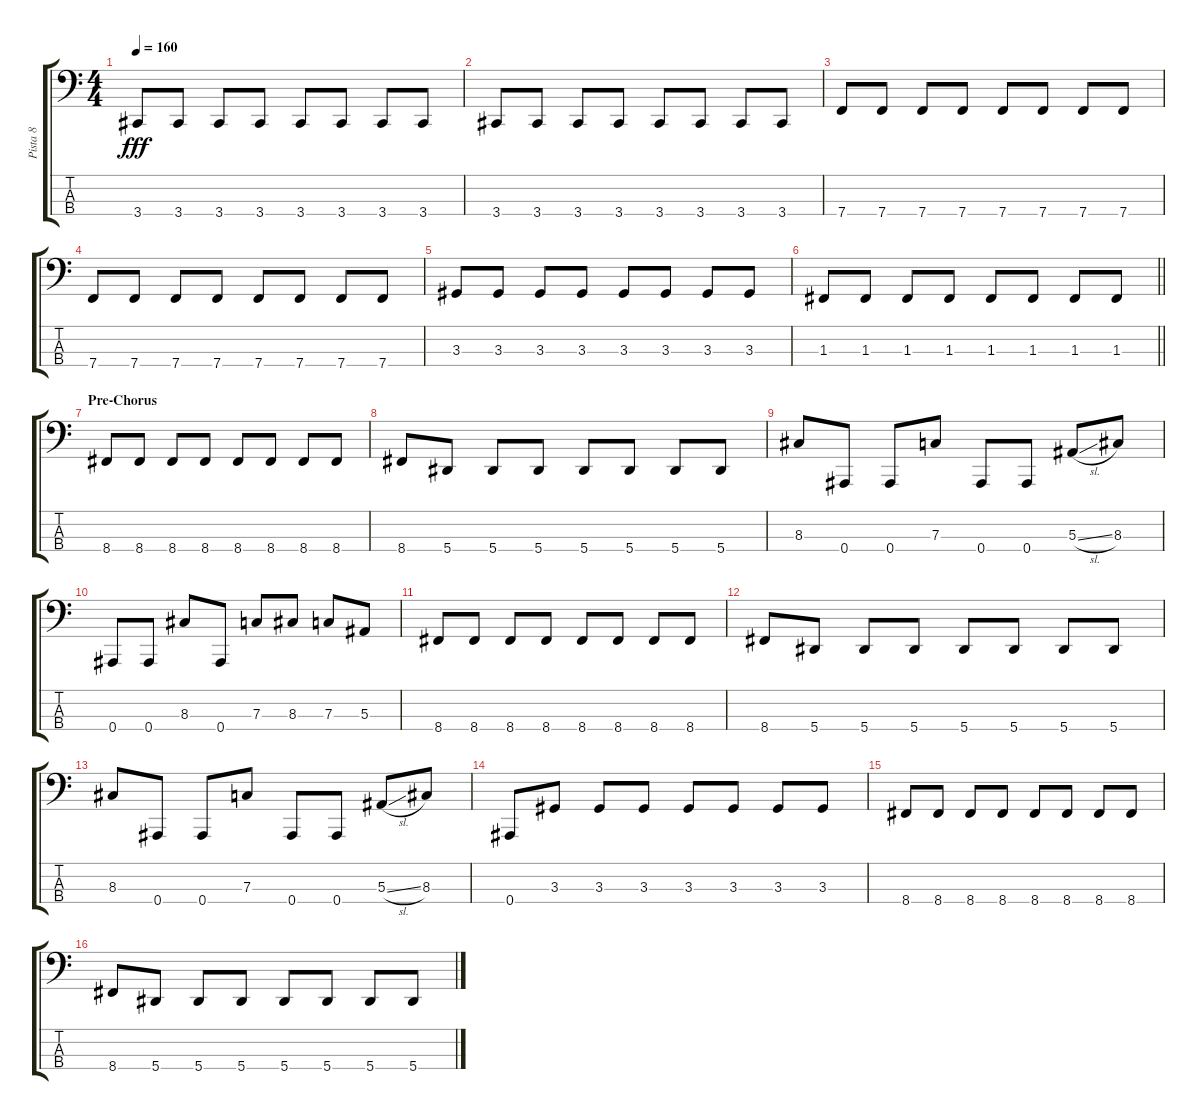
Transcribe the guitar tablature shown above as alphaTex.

\track ("Pista 8" "Pista 8") {instrument electricbassfinger}
\staff {score tabs}
\tuning (Eb2 Bb1 F1 Bb0) {hide}
\ts (4 4)
\tempo 160
\clef f4
\ks c
3.4.8{dy fff} 3.4.8 3.4.8 3.4.8 3.4.8 3.4.8 3.4.8 3.4.8 |
3.4.8 3.4.8 3.4.8 3.4.8 3.4.8 3.4.8 3.4.8 3.4.8 |
7.4.8 7.4.8 7.4.8 7.4.8 7.4.8 7.4.8 7.4.8 7.4.8 |
7.4.8 7.4.8 7.4.8 7.4.8 7.4.8 7.4.8 7.4.8 7.4.8 |
3.3.8 3.3.8 3.3.8 3.3.8 3.3.8 3.3.8 3.3.8 3.3.8 |
\barLineRight lightlight
1.3.8 1.3.8 1.3.8 1.3.8 1.3.8 1.3.8 1.3.8 1.3.8 |
\section ("" "Pre-Chorus")
8.4.8 8.4.8 8.4.8 8.4.8 8.4.8 8.4.8 8.4.8 8.4.8 |
8.4.8 5.4.8 5.4.8 5.4.8 5.4.8 5.4.8 5.4.8 5.4.8 |
8.3.8 0.4.8 0.4.8 7.3.8 0.4.8 0.4.8 5.3{sl}.8 8.3.8 |
0.4.8 0.4.8 8.3.8 0.4.8 7.3.8 8.3.8 7.3.8 5.3.8 |
8.4.8 8.4.8 8.4.8 8.4.8 8.4.8 8.4.8 8.4.8 8.4.8 |
8.4.8 5.4.8 5.4.8 5.4.8 5.4.8 5.4.8 5.4.8 5.4.8 |
8.3.8 0.4.8 0.4.8 7.3.8 0.4.8 0.4.8 5.3{sl}.8 8.3.8 |
0.4.8 3.3.8 3.3.8 3.3.8 3.3.8 3.3.8 3.3.8 3.3.8 |
8.4.8 8.4.8 8.4.8 8.4.8 8.4.8 8.4.8 8.4.8 8.4.8 |
8.4.8 5.4.8 5.4.8 5.4.8 5.4.8 5.4.8 5.4.8 5.4.8
